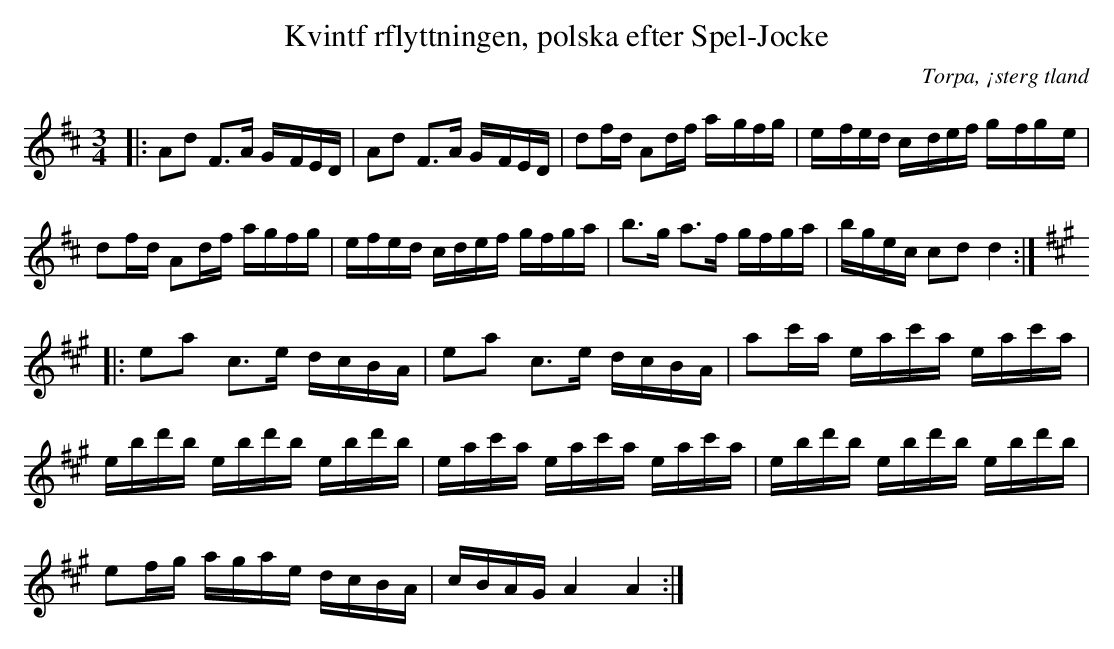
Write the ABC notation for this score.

X:1
T:Kvintf rflyttningen, polska efter Spel-Jocke
O:Torpa, ¡sterg tland
M:3/4
L:1/16
K:D
|:A2d2 F3A G-FED | A2d2 F3A G-FED | d2fd A2df a-gfg | e-fed c-def g-fg-e |
d2fd A2df agfg | efed cdef gfga | b3g a3f gfga | bgec c2d2 d4 :|
[K:A] |: e2a2 c3e dcBA | e2a2 c3e dcBA| a2c'a eac'a eac'a |
ebd'b ebd'b ebd'b | eac'a eac'a eac'a | ebd'b ebd'b ebd'b |
e2fg agae dcBA | cBAG A4 A4 :|
